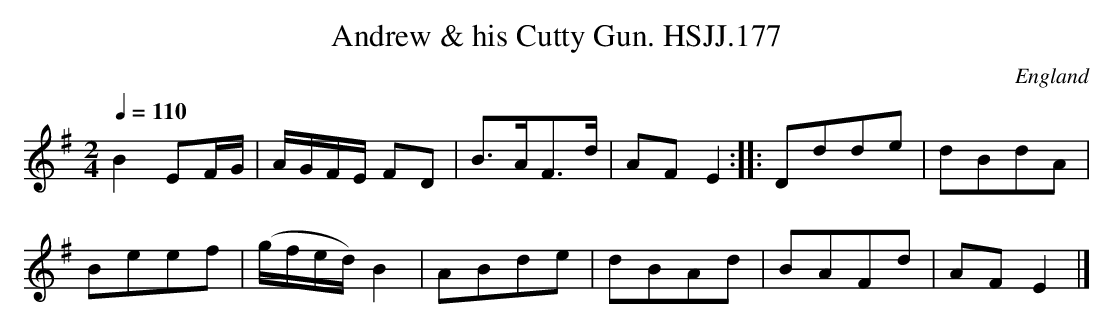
X:1
T:Andrew & his Cutty Gun. HSJJ.177
M:2/4
L:1/8
Q:1/4=110
O:England
K:G
B2EF/G/|A/G/F/E/ FD|B>AF>d|AFE2:|\
|:Ddde|dBdA|
Beef|(g/f/e/d/)B2|ABde|dBAd|BAFd|AFE2|]
